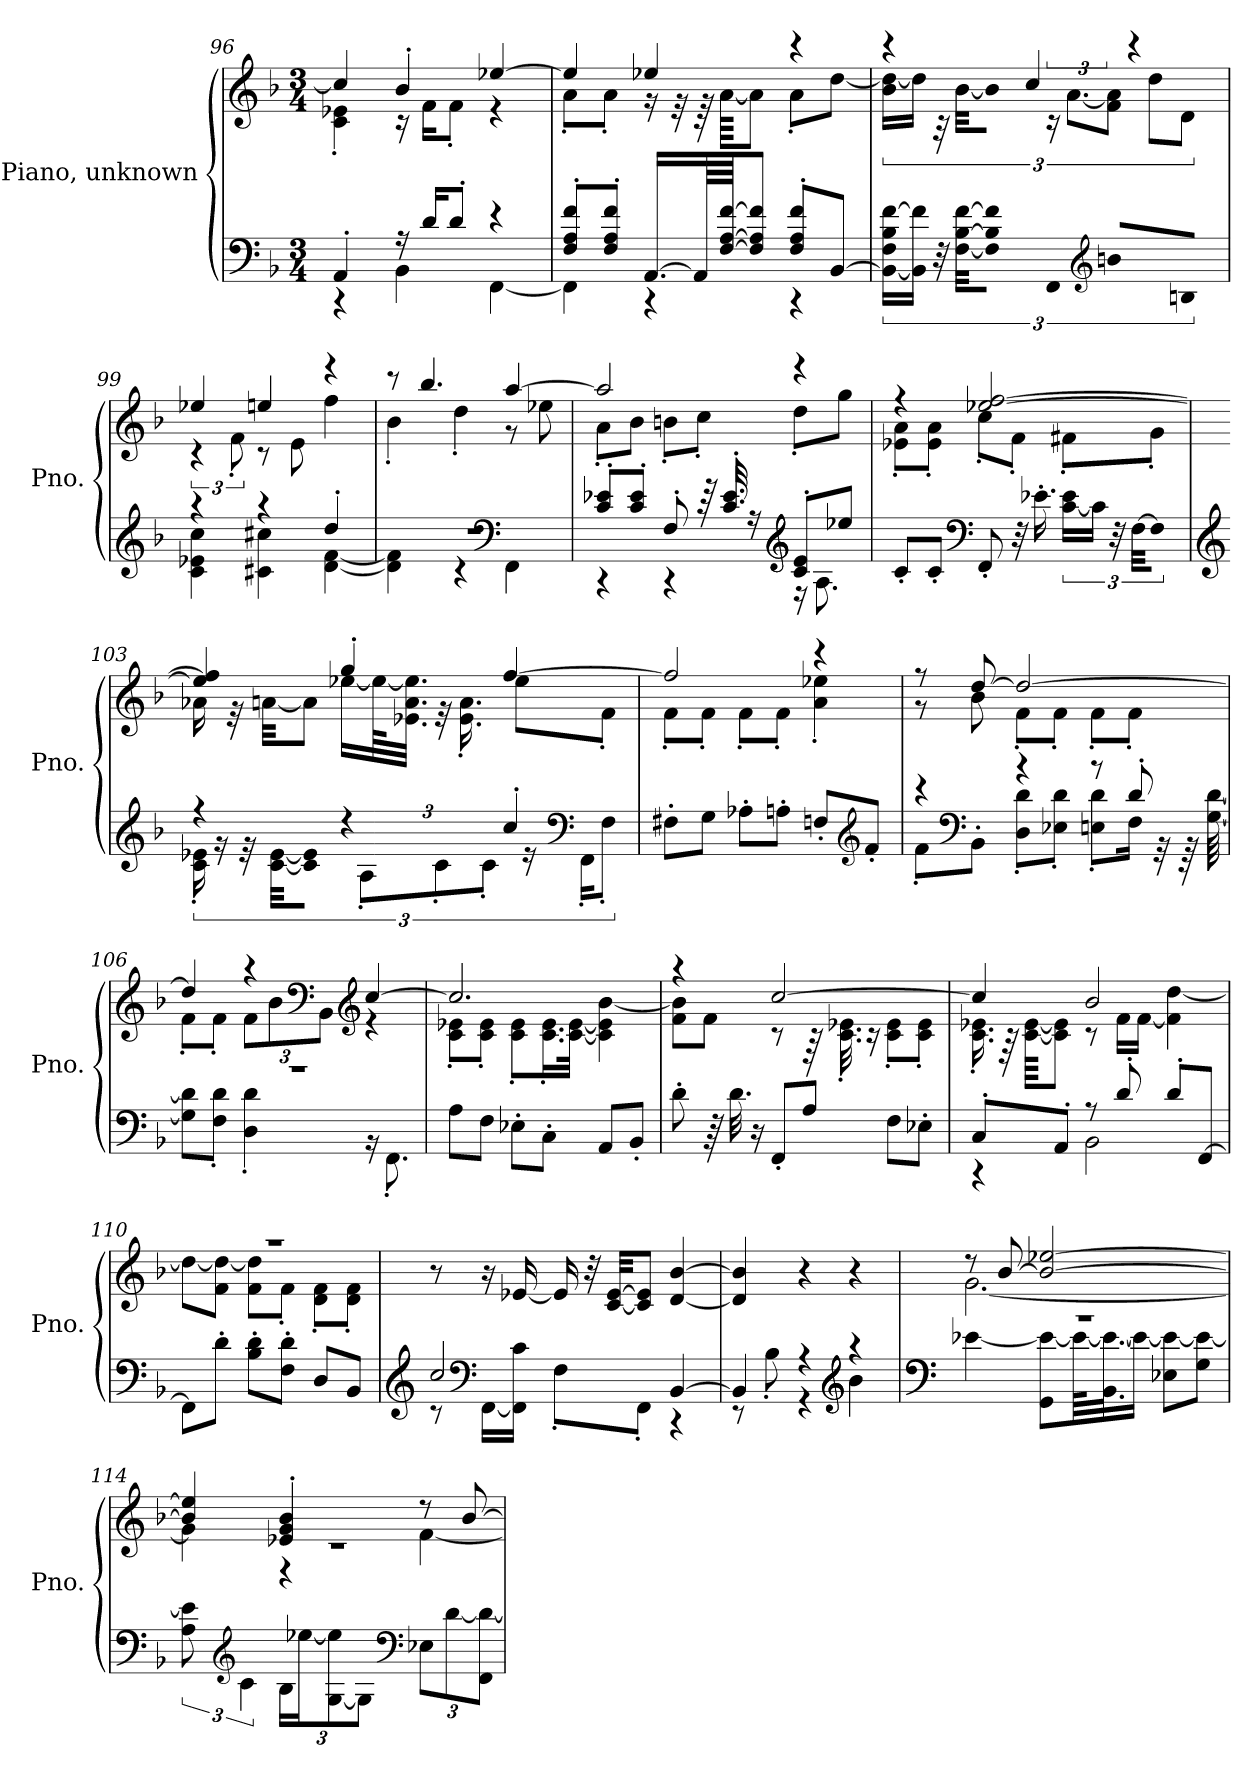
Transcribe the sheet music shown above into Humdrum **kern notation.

**kern	**kern
*part1	*part1
*staff2	*staff1
*I"Piano, unknown	*
*I'Pno.	*
*clefF4	*clefG2
*k[b-]	*k[b-]
*M3/4	*M3/4
=96	=96
*^	*^
4AA'/	4r	4cc/]	4c\' 4e-X\'
16r	4BB-\	4b-'/	16r
16d/KL	.	.	16f\KL
8d'/J	.	.	8f'\J
4r	[4FF\	[4ee-X/	4r
!!LO:LB:g=z	!!
=97	=97	=97	=97
8F/' 8A/' 8f/'L	4FF\]	4ee-/]	8a'\L
8F/' 8A/' 8f/'J	.	.	8a'\J
[16.AA/LL	4r	4ee-X/	16r
.	.	.	32r
64AA/LL]	.	.	64r
[64F/ [64A/ [64f/JJJ	.	.	[64a\KKKL
8F/] 8A/] 8f/]J	.	.	8a\J]
8F/' 8A/' 8f/'L	4r	4r	8a'\L
[8BB-/J	.	.	[8dd\J
*v	*v	*	*
=98	=98	=98
24BB-\_ 24F\ 24B-\ [24f\LL	4r	24b-\ 24dd\_LL
24BB-\] 24f\]JJ	.	24dd\JJ]
48r	.	48r
[48F\ [48B-\ [48f\KKL	.	[48b-\KKL
8F\] 8B-\] 8f\]J	.	8b-\J]
4FF/	4cc/	24r
.	.	[12.a\L
.	.	12f\ 12a\]J
*clefG2	*	*
8bn/L	4r	8dd\L
8Bn/J	.	8d\J
=99	=99	=99
*^	*	*
4r	4c\ 4e-X\ 4cc\	4ee-X/	6r
.	.	.	12f'\
4r	4c#X\ 4cc#X\	4een/	8r
.	.	.	8e\
4dd'/	[4d\ [4f\	4r	4ff\
=100	=100	=100	=100
2.r	4d\] 4f\]	8r	4b-'\
.	.	4.bb-/	.
.	4r	.	4dd'\
*clefF4	*	*	*
.	4FF\	[4aa/	8r
.	.	.	8ee-X\
!!LO:LB:g=z	!!
=101	=101	=101	=101
8c/' 8e-X/'L	4r	2aa/]	8a'\L
8c/' 8e-/'J	.	.	8b-\J
8F'/	4r	.	8bn'\L
64r	.	.	8cc'\J
32.c/' 32.e-/'	.	.	.
16r	.	.	.
*clefG2	*	*	*
8c/' 8e-/'L	16r	4r	8dd'\L
.	8.A\	.	.
8ee-X/J	.	.	8gg\J
*v	*v	*	*
=102	=102	=102
8c'/L	4r	8e-X\' 8a\'L
8c'/J	.	8e-\' 8a\'J
*clefF4	*	*
8FF'/	[2ee-X/ [2ff/	8cc'\L
32r	.	8f'\J
16.e-X'\	.	.
[24c\ 24e-\LL	.	8f#X'\L
24c\JJ]	.	.
48r	.	.
[48F\KKL	.	.
8F\J]	.	8g'\J
!!LO:LB:g=z	!!
=103	=103	=103
*clefG2	*	*
*^	*	*
4r	24c\' 24e-X\'	4ee-/] 4ff/]	16a-X\
.	24r	.	.
.	.	.	32r
.	48r	.	.
.	.	.	[32an\KKL
.	[48c\ [48e-\KKL	.	.
.	8c\] 8e-\]J	.	8a\J]
*	*Xbrackettup	*	*
4r	12A'\L	4gg'/	[16ee-X\LL
.	.	.	64ee-\KL_
.	.	.	32.e-X\ 32.a\ 32.ee-\]JJJ
.	12c'\	.	.
.	.	.	32r
.	.	.	16.e-\' 16.a\'
.	12c'\J	.	.
4cc'/	16r	[4ff/	8ee-\L
*clefF4	*	*	*
.	16FF'\KL	.	.
.	8F'\J	.	8f'\J
*v	*v	*	*
=104	=104	=104
8F#X'\L	2ff/]	8f'\L
8G\J	.	8f'\J
8A-X'\L	.	8f'\L
8An'\J	.	8f'\J
8Fn'/L	4r	4a\' 4ee-X\'
*clefG2	*	*
8f'/J	.	.
=105	=105	=105
*^	*	*
4r	8f'\L	8r	8r
*clefF4	*	*	*
.	8BB-'\J	[8dd/	8b-\
4r	8D\' 8d\'L	2dd/_	8f'\L
.	8E-X\' 8d\'J	.	8f'\J
8r	8En\' 8d\'L	.	8f'\L
8d'/	16F\Jk	.	8f'\J
.	32r	.	.
.	64r	.	.
.	[64G\ [64d\	.	.
!!LO:PB:g=z	!!
=106	=106	=106	=106
2.r	8G\] 8d\]L	4dd/]	8f'\L
.	8F\' 8d\'J	.	8f'\J
*	*	*	*Xbrackettup
.	4D\' 4d\'	4r	12f\L
.	.	.	12b-\
*	*	*clefF4	*
.	.	.	12BB-\J
*	*	*clefG2	*
.	16r	[4cc/	4r
.	8.FF'\	.	.
*v	*v	*	*
=107	=107	=107
8A\L	2.cc/]	8c\' 8e-X\'L
8F\J	.	8c\' 8e-\'J
8E-X'\L	.	8c\' 8e-\'L
8C'\J	.	16.c\' 16.e-\'L
.	.	[32c\ [32e-\JJk
8AA/L	.	4c\] 4e-\] [4b-\
8BB-'/J	.	.
=108	=108	=108
8d'\	4r	8f\ 8b-\]L
64r	.	8f\J
32.d\	.	.
16r	.	.
8FF'/L	[2cc/	8r
8A/J	.	64r
.	.	32.c\' 32.e-X\'
.	.	16r
8F\L	.	8c\' 8e-\'L
8E-X'\J	.	8c\' 8e-\'J
!!LO:LB:g=z	!!
=109	=109	=109
*^	*	*
8C'/L	4r	4cc/]	16.c\' 16.e-X\'
.	.	.	64r
.	.	.	[64c\ [64e-\KKKL
8AA'/J	.	.	8c\] 8e-\]J
8r	2BB-\	2b-/	8r
8d'/	.	.	16f\LL
.	.	.	[16f\JJ
8d'/L	.	.	4f\] [4dd\
[8FF/J	.	.	.
*v	*v	*	*
=110	=110	=110
8FF\L]	2.r	8dd\L_
8d'\J	.	8f\ 8dd\_J
8B-\' 8d\'L	.	8f\ 8dd\]L
8F\' 8d\'J	.	8f'\J
8D/L	.	8d\' 8f\'L
8BB-/J	.	8d\' 8f\'J
*	*v	*v
=111	=111
*clefG2	*
*^	*
2cc/	8r	8r
*clefF4	*	*
.	[16FF\LL	16r
.	16FF\] 16c\JJ	[16e-X/
.	8F'\L	16e-/]
.	.	32r
.	.	[32c/ [32e-/KKL
.	8FF'\J	8c/] 8e-/]J
[4BB-/	4r	[4d/ [4b-/
=112	=112	=112
4BB-/]	8r	4d/] 4b-/]
.	8B-'\	.
4r	4r	4r
*clefG2	*	*
4r	4b-\	4r
!!LO:LB:g=z
=113	=113	=113
*clefF4	*	*
*	*	*^
2.r	[4e-X\	8r	[2.g\
.	.	[8b-/	.
.	8GG\ 8e-\_L	2b-/_ [2ee-X/	.
.	64e-\KLL_	.	.
.	32.BB-\ 32.e-\_J	.	.
.	16e-\JJ_	.	.
.	8E-X\ 8e-\_L	.	.
.	8G\ 8e-\_J	.	.
=114	=114	=114	=114
*	*brackettup	*	*
2.r	12A\ 12e-\]	4b-/] 4ee-/]	4g\]
*clefG2	*	*	*
.	6c\	.	.
*	*Xbrackettup	*	*
.	24B-\LL	4e-X/' 4g/' 4b-/'	4r
.	[24ee-X\J	.	.
.	[12G\ 12ee-\]	.	.
.	12G\J]	.	.
*clefF4	*	*	*
.	12E-X\L	8r	[4f\
.	[12d\	.	.
.	.	[8b-/	.
.	12FF\ 12d\_J	.	.
*v	*v	*	*
*	*v	*v
=	=
*-	*-
